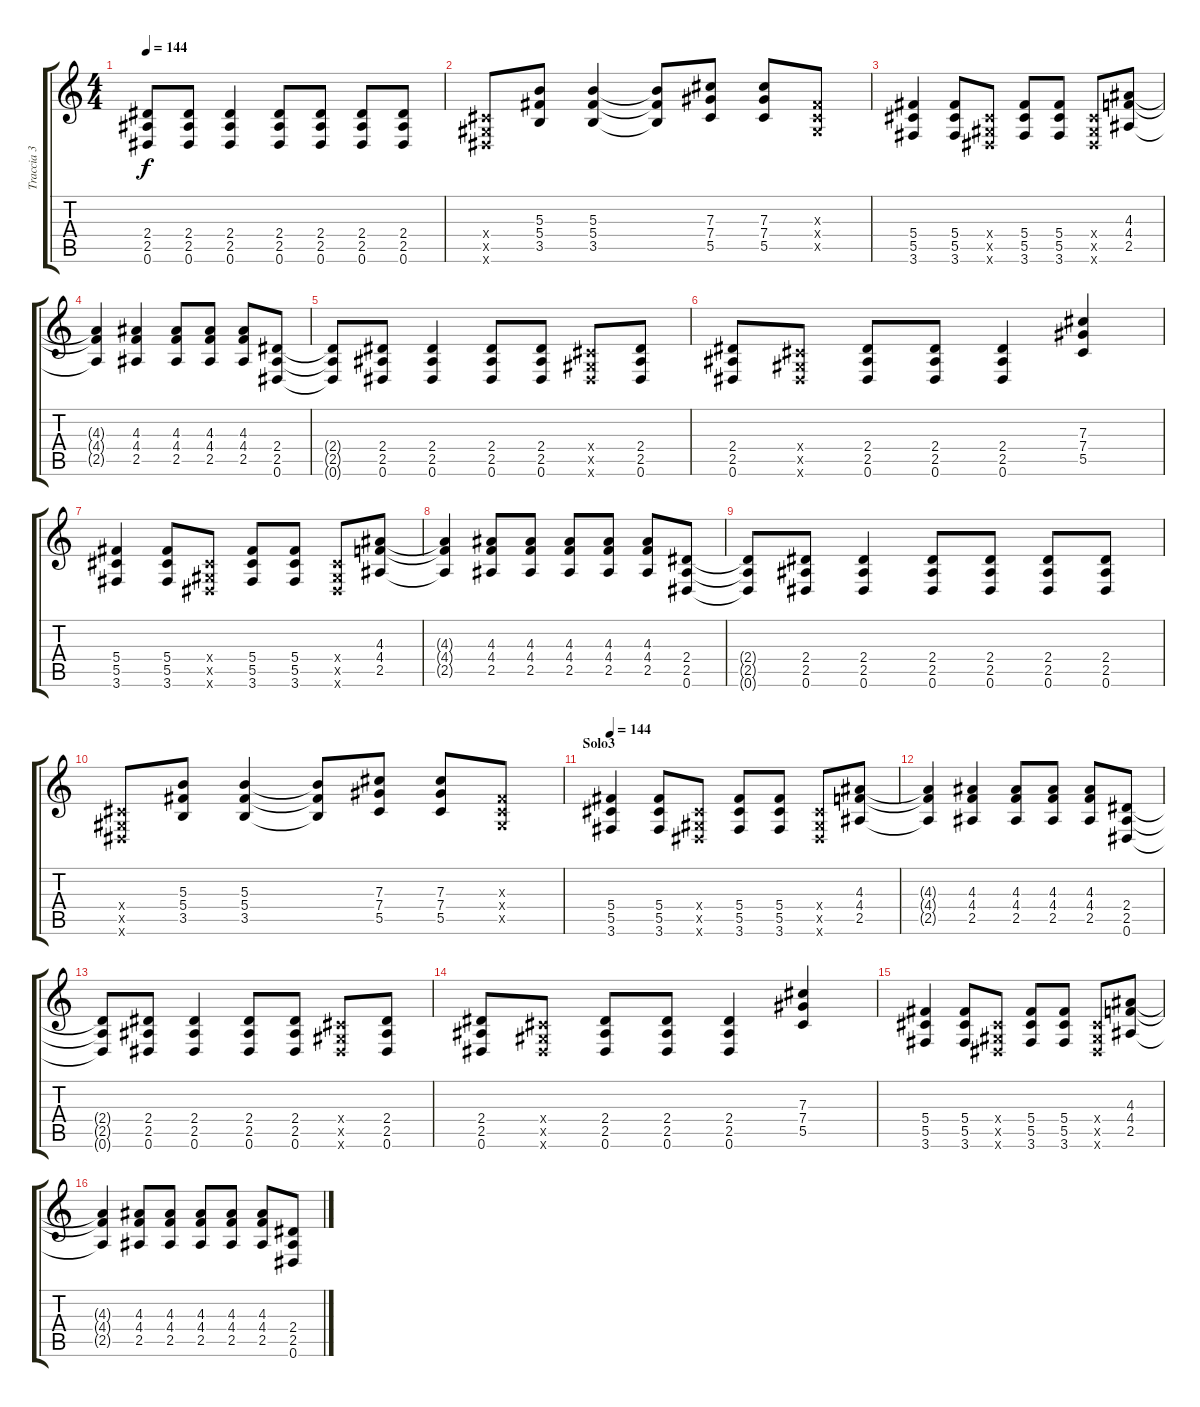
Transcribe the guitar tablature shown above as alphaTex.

\track ("Traccia 3" "Traccia 3") {instrument overdrivenguitar}
\staff {score tabs}
\tuning (Eb4 Bb3 Gb3 Db3 Ab2 Eb2) {hide}
\ts (4 4)
\tempo 144
\clef g2
\ks c
(2.4{t} 2.5{t} 0.6{t}).8{dy f} (2.4 2.5 0.6).8 (2.4 2.5 0.6).4 (2.4 2.5 0.6).8 (2.4 2.5 0.6).8 (2.4 2.5 0.6).8 (2.4 2.5 0.6).8 |
(0.4{x} 0.5{x} 0.6{x}).8 (5.3 5.4 3.5).8 (5.3 5.4 3.5).4 (5.3{t} 5.4{t} 3.5{t}).8 (7.3 7.4 5.5).8 (7.3 7.4 5.5).8 (0.3{x} 0.4{x} 0.5{x}).8 |
(5.4 5.5 3.6).4 (5.4 5.5 3.6).8 (0.4{x} 0.5{x} 0.6{x}).8 (5.4 5.5 3.6).8 (5.4 5.5 3.6).8 (0.4{x} 0.5{x} 0.6{x}).8 (4.3 4.4 2.5).8 |
(4.3{t} 4.4{t} 2.5{t}).4 (4.3 4.4 2.5).4 (4.3 4.4 2.5).8 (4.3 4.4 2.5).8 (4.3 4.4 2.5).8 (2.4 2.5 0.6).8 |
(2.4{t} 2.5{t} 0.6{t}).8 (2.4 2.5 0.6).8 (2.4 2.5 0.6).4 (2.4 2.5 0.6).8 (2.4 2.5 0.6).8 (0.4{x} 0.5{x} 0.6{x}).8 (2.4 2.5 0.6).8 |
(2.4 2.5 0.6).8 (0.4{x} 0.5{x} 0.6{x}).8 (2.4 2.5 0.6).8 (2.4 2.5 0.6).8 (2.4 2.5 0.6).4 (7.3 7.4 5.5).4 |
(5.4 5.5 3.6).4 (5.4 5.5 3.6).8 (0.4{x} 0.5{x} 0.6{x}).8 (5.4 5.5 3.6).8 (5.4 5.5 3.6).8 (0.4{x} 0.5{x} 0.6{x}).8 (4.3 4.4 2.5).8 |
(4.3{t} 4.4{t} 2.5{t}).4 (4.3 4.4 2.5).8 (4.3 4.4 2.5).8 (4.3 4.4 2.5).8 (4.3 4.4 2.5).8 (4.3 4.4 2.5).8 (2.4 2.5 0.6).8 |
(2.4{t} 2.5{t} 0.6{t}).8 (2.4 2.5 0.6).8 (2.4 2.5 0.6).4 (2.4 2.5 0.6).8 (2.4 2.5 0.6).8 (2.4 2.5 0.6).8 (2.4 2.5 0.6).8 |
(0.4{x} 0.5{x} 0.6{x}).8 (5.3 5.4 3.5).8 (5.3 5.4 3.5).4 (5.3{t} 5.4{t} 3.5{t}).8 (7.3 7.4 5.5).8 (7.3 7.4 5.5).8 (0.3{x} 0.4{x} 0.5{x}).8 |
\section ("" "Solo3")
\tempo 144
(5.4 5.5 3.6).4 (5.4 5.5 3.6).8 (0.4{x} 0.5{x} 0.6{x}).8 (5.4 5.5 3.6).8 (5.4 5.5 3.6).8 (0.4{x} 0.5{x} 0.6{x}).8 (4.3 4.4 2.5).8 |
(4.3{t} 4.4{t} 2.5{t}).4 (4.3 4.4 2.5).4 (4.3 4.4 2.5).8 (4.3 4.4 2.5).8 (4.3 4.4 2.5).8 (2.4 2.5 0.6).8 |
(2.4{t} 2.5{t} 0.6{t}).8 (2.4 2.5 0.6).8 (2.4 2.5 0.6).4 (2.4 2.5 0.6).8 (2.4 2.5 0.6).8 (0.4{x} 0.5{x} 0.6{x}).8 (2.4 2.5 0.6).8 |
(2.4 2.5 0.6).8 (0.4{x} 0.5{x} 0.6{x}).8 (2.4 2.5 0.6).8 (2.4 2.5 0.6).8 (2.4 2.5 0.6).4 (7.3 7.4 5.5).4 |
(5.4 5.5 3.6).4 (5.4 5.5 3.6).8 (0.4{x} 0.5{x} 0.6{x}).8 (5.4 5.5 3.6).8 (5.4 5.5 3.6).8 (0.4{x} 0.5{x} 0.6{x}).8 (4.3 4.4 2.5).8 |
(4.3{t} 4.4{t} 2.5{t}).4 (4.3 4.4 2.5).8 (4.3 4.4 2.5).8 (4.3 4.4 2.5).8 (4.3 4.4 2.5).8 (4.3 4.4 2.5).8 (2.4 2.5 0.6).8
